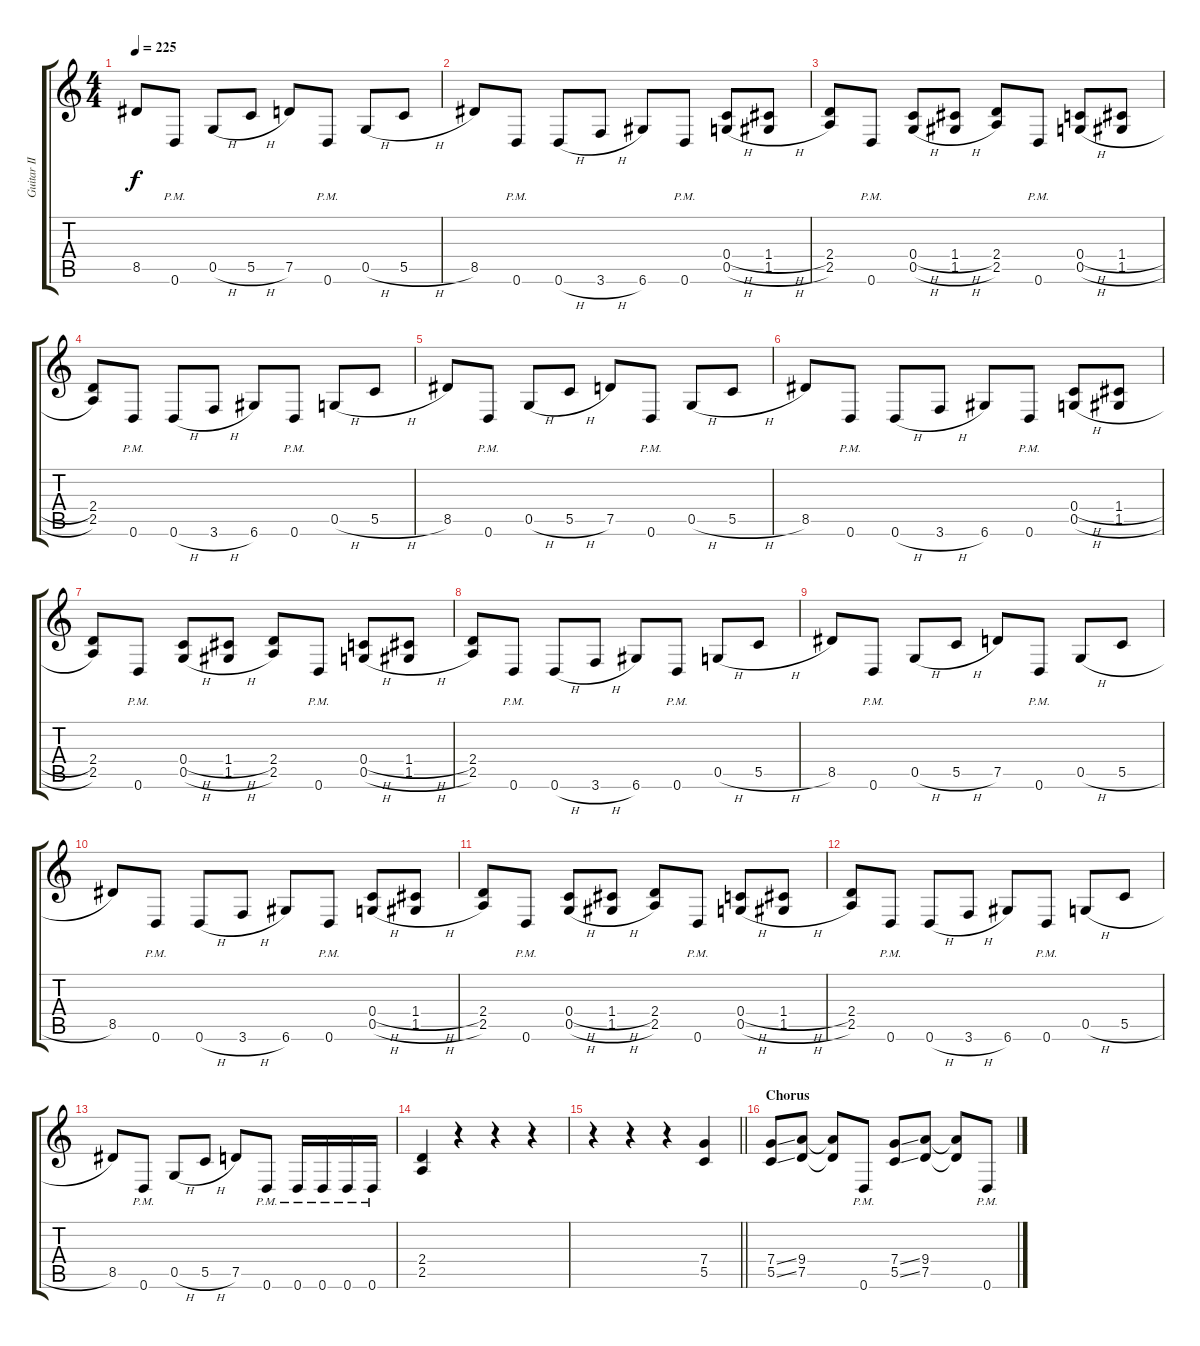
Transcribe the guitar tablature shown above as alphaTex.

\track ("Guitar II" "Guitar II") {instrument distortionguitar}
\staff {score tabs}
\tuning (D4 A3 F3 C3 G2 D2) {hide}
\ts (4 4)
\tempo 225
\clef g2
\ks c
8.5.8{dy f} 0.6{pm}.8 0.5{h}.8 5.5{h}.8 7.5.8 0.6{pm}.8 0.5{h}.8 5.5{h}.8 |
8.5.8 0.6{pm}.8 0.6{h}.8 3.6{h}.8 6.6.8 0.6{pm}.8 (0.4{h} 0.5{h}).8 (1.4{h} 1.5{h}).8 |
(2.4 2.5).8 0.6{pm}.8 (0.4{h} 0.5{h}).8 (1.4{h} 1.5{h}).8 (2.4 2.5).8 0.6{pm}.8 (0.4{h} 0.5{h}).8 (1.4{h} 1.5{h}).8 |
(2.4 2.5).8 0.6{pm}.8 0.6{h}.8 3.6{h}.8 6.6.8 0.6{pm}.8 0.5{h}.8 5.5{h}.8 |
8.5.8 0.6{pm}.8 0.5{h}.8 5.5{h}.8 7.5.8 0.6{pm}.8 0.5{h}.8 5.5{h}.8 |
8.5.8 0.6{pm}.8 0.6{h}.8 3.6{h}.8 6.6.8 0.6{pm}.8 (0.4{h} 0.5{h}).8 (1.4{h} 1.5{h}).8 |
(2.4 2.5).8 0.6{pm}.8 (0.4{h} 0.5{h}).8 (1.4{h} 1.5{h}).8 (2.4 2.5).8 0.6{pm}.8 (0.4{h} 0.5{h}).8 (1.4{h} 1.5{h}).8 |
(2.4 2.5).8 0.6{pm}.8 0.6{h}.8 3.6{h}.8 6.6.8 0.6{pm}.8 0.5{h}.8 5.5{h}.8 |
8.5.8 0.6{pm}.8 0.5{h}.8 5.5{h}.8 7.5.8 0.6{pm}.8 0.5{h}.8 5.5{h}.8 |
8.5.8 0.6{pm}.8 0.6{h}.8 3.6{h}.8 6.6.8 0.6{pm}.8 (0.4{h} 0.5{h}).8 (1.4{h} 1.5{h}).8 |
(2.4 2.5).8 0.6{pm}.8 (0.4{h} 0.5{h}).8 (1.4{h} 1.5{h}).8 (2.4 2.5).8 0.6{pm}.8 (0.4{h} 0.5{h}).8 (1.4{h} 1.5{h}).8 |
(2.4 2.5).8 0.6{pm}.8 0.6{h}.8 3.6{h}.8 6.6.8 0.6{pm}.8 0.5{h}.8 5.5{h}.8 |
8.5.8 0.6{pm}.8 0.5{h}.8 5.5{h}.8 7.5.8 0.6{pm}.8 0.6{pm}.16 0.6{pm}.16 0.6{pm}.16 0.6{pm}.16 |
(2.4 2.5).4 r.4 r.4 r.4 |
\barLineRight lightlight
r.4 r.4 r.4 (7.4 5.5).4 |
\section ("" "Chorus")
(7.4{ss} 5.5{ss}).8 (9.4 7.5).8 (9.4{t} 7.5{t}).8 0.6{pm}.8 (7.4{ss} 5.5{ss}).8 (9.4 7.5).8 (9.4{t} 7.5{t}).8 0.6{pm}.8
